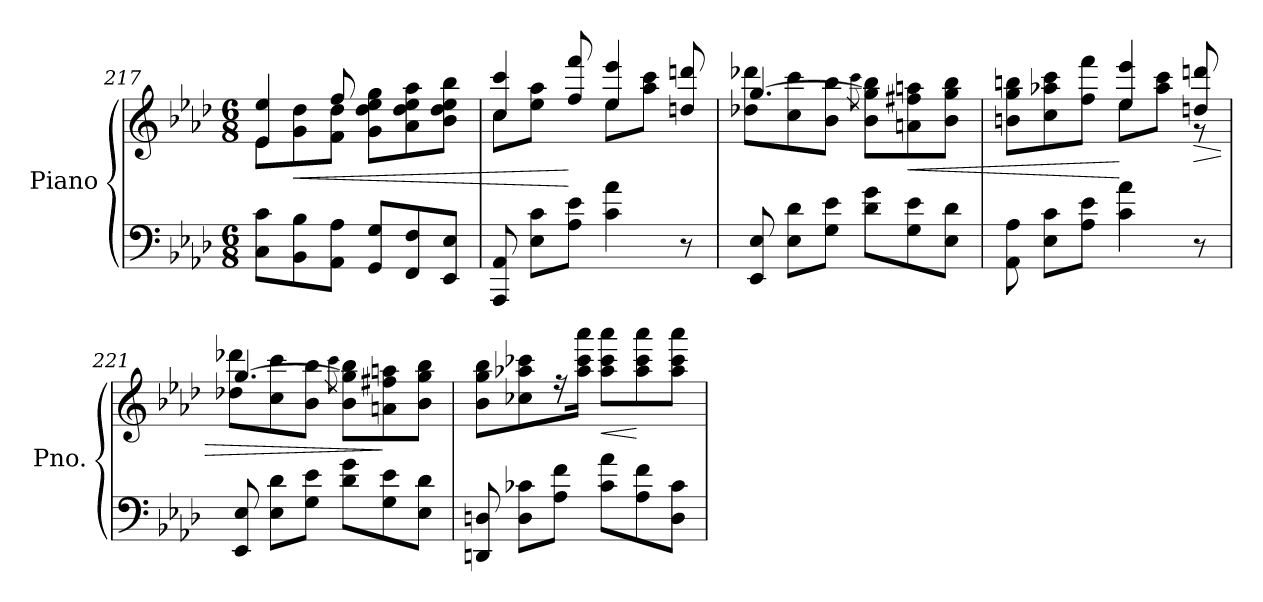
**kern	**kern	**dynam
*part1	*part1	*part1
*staff2	*staff1	*staff1/2
*I"Piano	*	*
*I'Pno.	*	*
*clefF4	*clefG2	*
*k[b-e-a-d-]	*k[b-e-a-d-]	*
*M6/8	*M6/8	*
=217	=217	=217
*	*^	*
8C\ 8c\L	4e-/ 4ee-/	8e-\L	.
!	!	!	!LO:HP:b
8BB-\ 8B-\	.	8g\ 8dd-\	<
8AA-\ 8A-\J	8ff/	8f\ 8dd-\J	.
8GG/ 8G/L	8g\ 8dd-\ 8ee-\ 8gg\L	8rcyy	.
8FF/ 8F/	8a-\ 8dd-\ 8ee-\ 8aa-\	4rcyy	.
8EE-/ 8E-/J	8b-\ 8dd-\ 8ee-\ 8bb-\J	.	.
=218	=218	=218	=218
8AAA-/ 8AA-/	4cc/ 4ccc/	8cc\L	.
8E-\ 8c\L	.	8ee-\ 8aa-\J	.
8A-\ 8e-\J	8ff/ 8fff/	8ryy	[
4c\ 4a-\	4ee-/ 4eee-/	8ee-\L	.
.	.	8aa-\ 8ccc\J	.
8r	8ddn/ 8dddn/	8ryy	.
!!LO:PB:g=z	!!
=219	=219	=219	=219
8EE-/ 8E-/	[4.gg/	8dd-X\ 8ddd-X\L	.
8E-\ 8d-\L	.	8cc\ 8ccc\	.
8G\ 8e-\J	.	8b-\ 8bb-\J	.
.	.	8qccc\	.
8d-\ 8g\L	8rGGyy	8b-\ 8gg\] 8bb-\L	.
!	!	!	!LO:HP:b
8G\ 8e-\	4rGGyy	8an\ 8ff#X\ 8aan\	<
8E-\ 8d-\J	.	8b-\ 8gg\ 8bb-\J	.
=220	=220	=220	=220
8AA-\ 8A-\	8bn\ 8gg\ 8bbn\L	4.rcyy	.
8E-\ 8c\L	8cc\ 8aa-X\ 8ccc\	.	.
8A-\ 8e-\J	8ff\ 8fff\J	.	.
4c\ 4a-\	4ee-/ 4eee-/	8ee-\L	[
.	.	8aa-\ 8ccc\J	.
!	!	!	!LO:HP:b
8r	8ddn/ 8dddn/	8r	>
=221	=221	=221	=221
8EE-/ 8E-/	[4.gg/	8dd-X\ 8ddd-X\L	.
8E-\ 8d-\L	.	8cc\ 8ccc\	.
8G\ 8e-\J	.	8b-\ 8bb-\J	.
.	.	8qccc\	.
8d-\ 8g\L	8rGGyy	8b-\ 8gg\] 8bb-\L	.
8G\ 8e-\	4rGGyy	8an\ 8ff#X\ 8aan\	]
8E-\ 8d-\J	.	8b-\ 8gg\ 8bb-\J	.
*	*v	*v	*
=222	=222	=222
8DDn/ 8Dn/	8b-\ 8gg\ 8bb-\L	.
8D\ 8c-X\L	8cc-X\ 8aa-X\ 8ccc-X\	.
8A-\ 8f\J	16r	.
.	16aa-\ 16ccc-\ 16aaa-\Jk	.
!	!	!LO:HP:b
8c-\ 8a-\L	8aa-\ 8ccc-\ 8aaa-\L	<
8A-\ 8f\	8aa-\ 8ccc-\ 8aaa-\	[
8D\ 8c-\J	8aa-\ 8ccc-\ 8aaa-\J	.
=	=	=
*-	*-	*-
